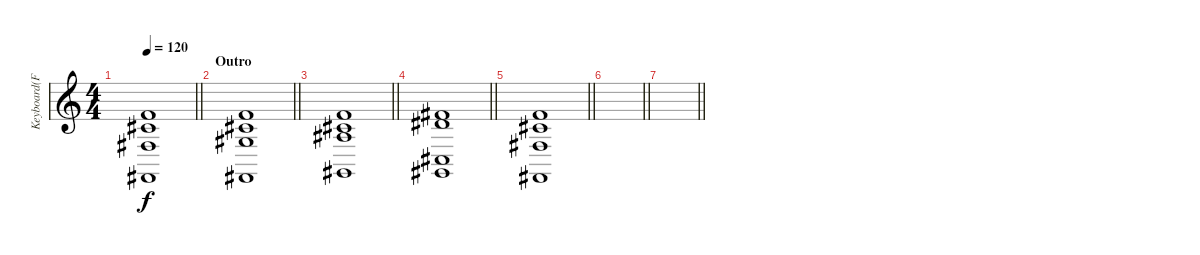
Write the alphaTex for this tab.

\track ("Keyboard(FX)" "Keyboard(F") {instrument lead8bassandlead}
\staff {score}
\tuning (E4 B3 G3 D3 A2 E2) {hide}
\ts (4 4)
\tempo 120
\clef g2
\barLineRight lightlight
\ks c
(10.3 11.4 9.5 2.6).1{dy f} |
\section ("" "Outro")
\barLineRight lightlight
(6.2 6.3 6.4 2.6).1 |
\barLineRight lightlight
(6.2 6.3 8.4 4.6).1 |
\barLineRight lightlight
(11.3 13.4 4.5 4.6).1 |
\barLineRight lightlight
(10.3 11.4 9.5 2.6).1 |
\barLineRight lightlight
|
\barLineRight lightlight
